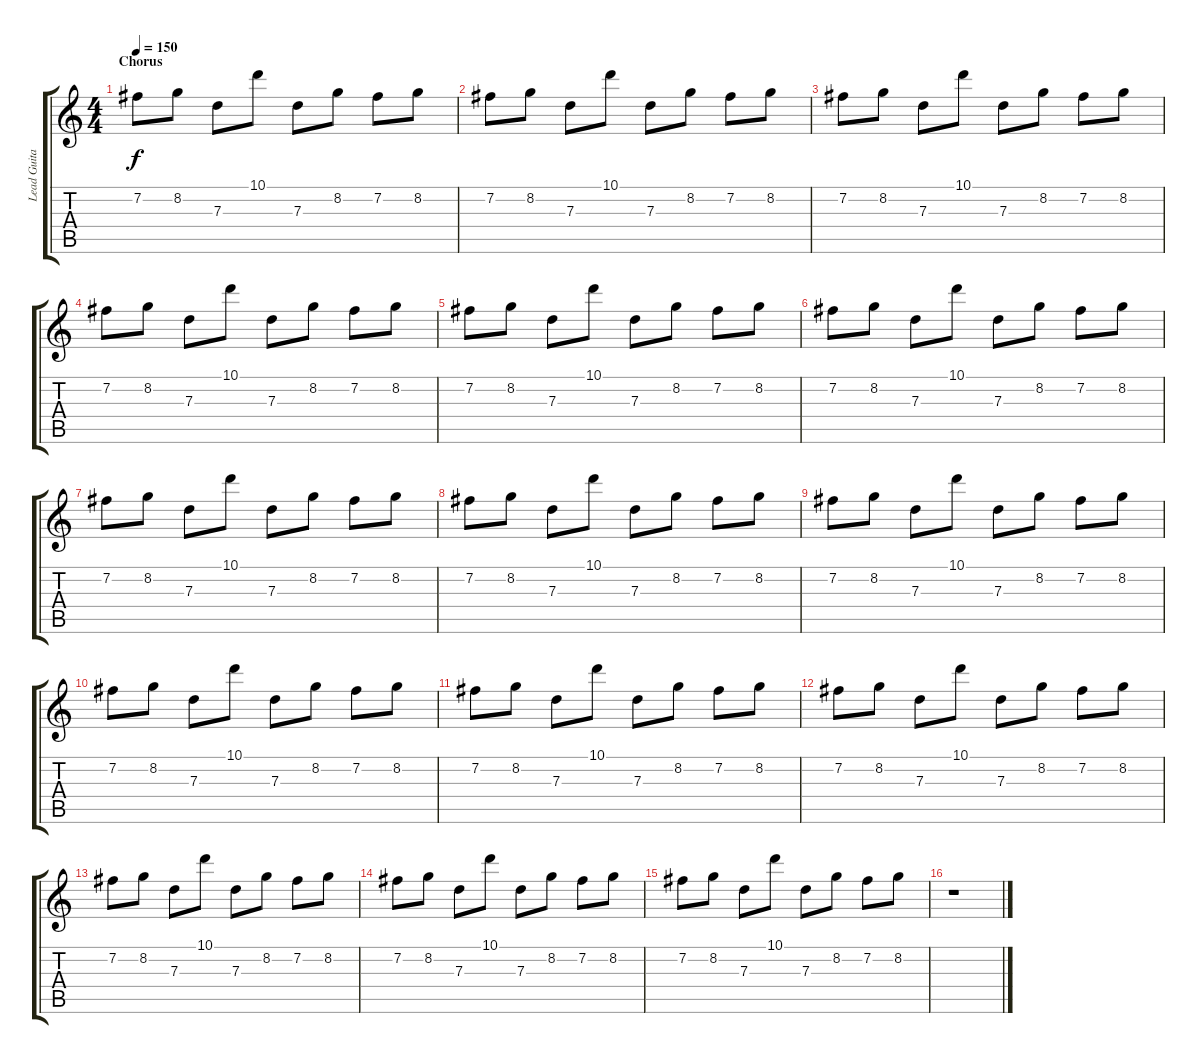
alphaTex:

\track ("Lead Guitar" "Lead Guita") {instrument distortionguitar}
\staff {score tabs}
\tuning (E4 B3 G3 D3 A2 E2) {hide}
\ts (4 4)
\section ("" "Chorus")
\tempo 150
\clef g2
\ks c
7.2.8{dy f} 8.2.8 7.3.8 10.1.8 7.3.8 8.2.8 7.2.8 8.2.8 |
7.2.8 8.2.8 7.3.8 10.1.8 7.3.8 8.2.8 7.2.8 8.2.8 |
7.2.8 8.2.8 7.3.8 10.1.8 7.3.8 8.2.8 7.2.8 8.2.8 |
7.2.8 8.2.8 7.3.8 10.1.8 7.3.8 8.2.8 7.2.8 8.2.8 |
7.2.8 8.2.8 7.3.8 10.1.8 7.3.8 8.2.8 7.2.8 8.2.8 |
7.2.8 8.2.8 7.3.8 10.1.8 7.3.8 8.2.8 7.2.8 8.2.8 |
7.2.8 8.2.8 7.3.8 10.1.8 7.3.8 8.2.8 7.2.8 8.2.8 |
7.2.8 8.2.8 7.3.8 10.1.8 7.3.8 8.2.8 7.2.8 8.2.8 |
7.2.8 8.2.8 7.3.8 10.1.8 7.3.8 8.2.8 7.2.8 8.2.8 |
7.2.8 8.2.8 7.3.8 10.1.8 7.3.8 8.2.8 7.2.8 8.2.8 |
7.2.8 8.2.8 7.3.8 10.1.8 7.3.8 8.2.8 7.2.8 8.2.8 |
7.2.8 8.2.8 7.3.8 10.1.8 7.3.8 8.2.8 7.2.8 8.2.8 |
7.2.8 8.2.8 7.3.8 10.1.8 7.3.8 8.2.8 7.2.8 8.2.8 |
7.2.8 8.2.8 7.3.8 10.1.8 7.3.8 8.2.8 7.2.8 8.2.8 |
7.2.8 8.2.8 7.3.8 10.1.8 7.3.8 8.2.8 7.2.8 8.2.8 |
r.1
